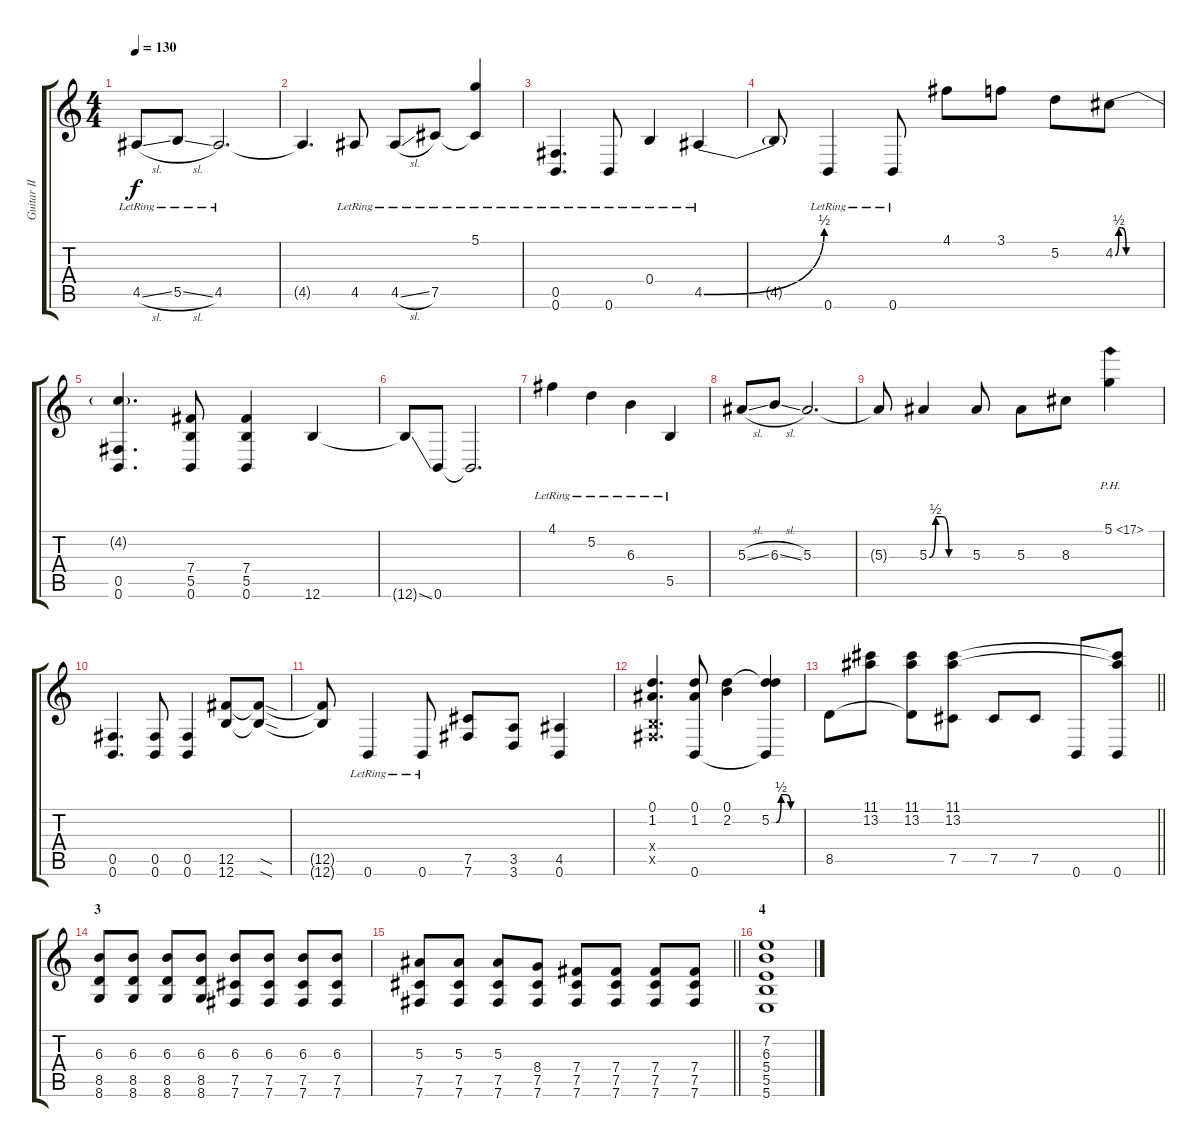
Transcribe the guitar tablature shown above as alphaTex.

\track ("Guitar II" "Guitar II") {instrument distortionguitar}
\staff {score tabs}
\tuning (D4 A3 F3 B2 Gb2 B1) {hide}
\ts (4 4)
\tempo 130
\clef g2
\ks c
4.5{sl lr}.8{dy f} 5.5{sl lr}.8 4.5{lr}.2{d} |
4.5{t}.4{d} 4.5{lr}.8 4.5{sl lr}.8 7.5{lr}.8 (5.1{lr} 7.5{t}).4 |
(0.5{lr} 0.6{lr}).4{d} 0.6{lr}.8 0.4{lr}.4 4.5{be (bend 0 0 60 2) lr}.4 |
4.5{t}.8 0.6{lr}.4 0.6{lr}.8 4.1.8 3.1.8 5.2.8 4.2{be (custom 0 0 5 2 9 2 15 0 60 0)}.8 |
(4.2{t} 0.5 0.6).4{d} (7.4 5.5 0.6).8 (7.4 5.5 0.6).4 12.6.4 |
12.6{ss t}.8 0.6.8 0.6{t}.2{d} |
4.1{lr}.4 5.2{lr}.4 6.3{lr}.4 5.5{lr}.4 |
5.3{sl}.8 6.3{sl}.8 5.3.2{d} |
5.3{t}.8 5.3{be (custom 0 0 10 2 20 2 30 0 60 0)}.4 5.3.8 5.3.8 8.3.8 5.1{ph 12}.4 |
(0.5 0.6).4{d} (0.5 0.6).8 (0.5 0.6).4 (12.5 12.6).8 (12.5{sod t} 12.6{sod t}).8 |
(12.5{t} 12.6{t}).8 0.6{lr}.4 0.6{lr}.8 (7.5 7.6).8 (3.5 3.6).8 (4.5 0.6).4 |
(0.1 1.2 0.4{x} 0.5{x}).4{d} (0.1 1.2 0.6).8 (0.1 2.2).4 (0.1{t} 5.2{be (custom 0 0 10 0 20 2 30 2 40 0 60 0)} 0.6{t}).4 |
\barLineRight lightlight
8.5.8 (11.1 13.2).8 (11.1 13.2 8.5{t}).8 (11.1 13.2 7.5).8 7.5.8 7.5.8 0.6.8 (11.1{t} 13.2{t} 0.6).8 |
\section ("" "3")
(6.3 8.5 8.6).8 (6.3 8.5 8.6).8 (6.3 8.5 8.6).8 (6.3 8.5 8.6).8 (6.3 7.5 7.6).8 (6.3 7.5 7.6).8 (6.3 7.5 7.6).8 (6.3 7.5 7.6).8 |
\barLineRight lightlight
(5.3 7.5 7.6).8 (5.3 7.5 7.6).8 (5.3 7.5 7.6).8 (8.4 7.5 7.6).8 (7.4 7.5 7.6).8 (7.4 7.5 7.6).8 (7.4 7.5 7.6).8 (7.4 7.5 7.6).8 |
\section ("" "4")
(7.2 6.3 5.4 5.5 5.6).1
